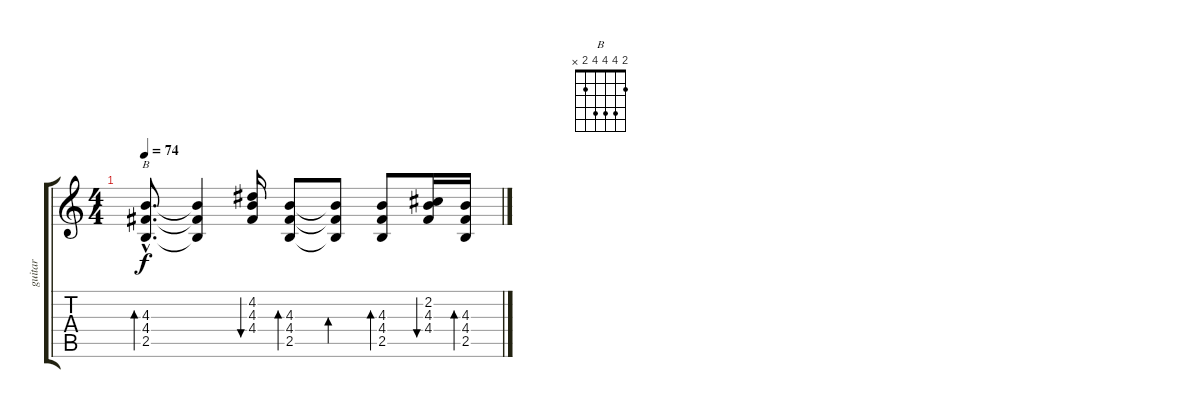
\track ("guitar" "guitar") {instrument overdrivenguitar}
\staff {score tabs}
\tuning (E4 B3 G3 D3 A2 E2) {hide}
\chord ("B" 2 4 4 4 2 x)
\ts (4 4)
\tempo 74
\clef g2
\ks c
(4.3{hac} 4.4{hac} 2.5{hac}).8{d bd 60 ch "B" dy f} (4.3{t} 4.4{t} 2.5{t}).4 (4.2 4.3 4.4).16{bu 60} (4.3 4.4 2.5).8{bd 60} (4.3{t} 4.4{t} 2.5{t}).8{bd 60} (4.3 4.4 2.5).8{bd 60} (2.2 4.3 4.4).16{bu 60} (4.3 4.4 2.5).16{bd 60}
